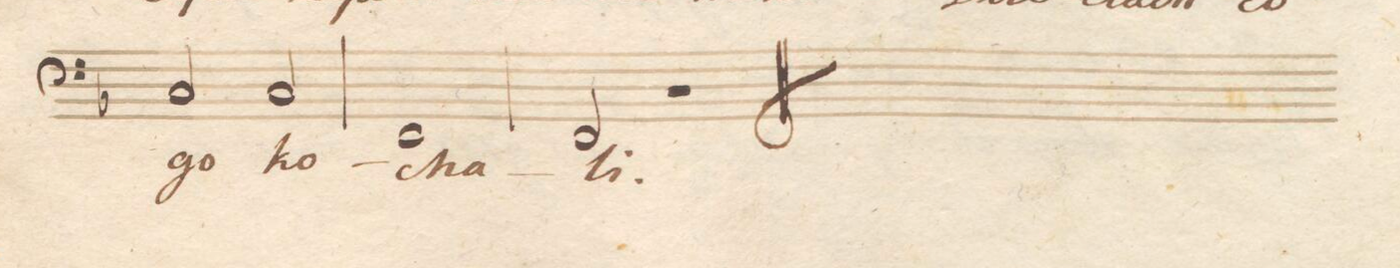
**kern	**text	**dynam
*I"Baſso.	*	*
*clefF4	*	*
*k[b-]	*	*
*met(c|)	*	*
*M2/2	*	*
2C/	go	.
2C/	ko-	.
=72	=72	=72
1FF/	-cha-	.
=73	=73	=73
2FF/	-li	.
2r	.	.
==	==	==
*-	*-	*-
